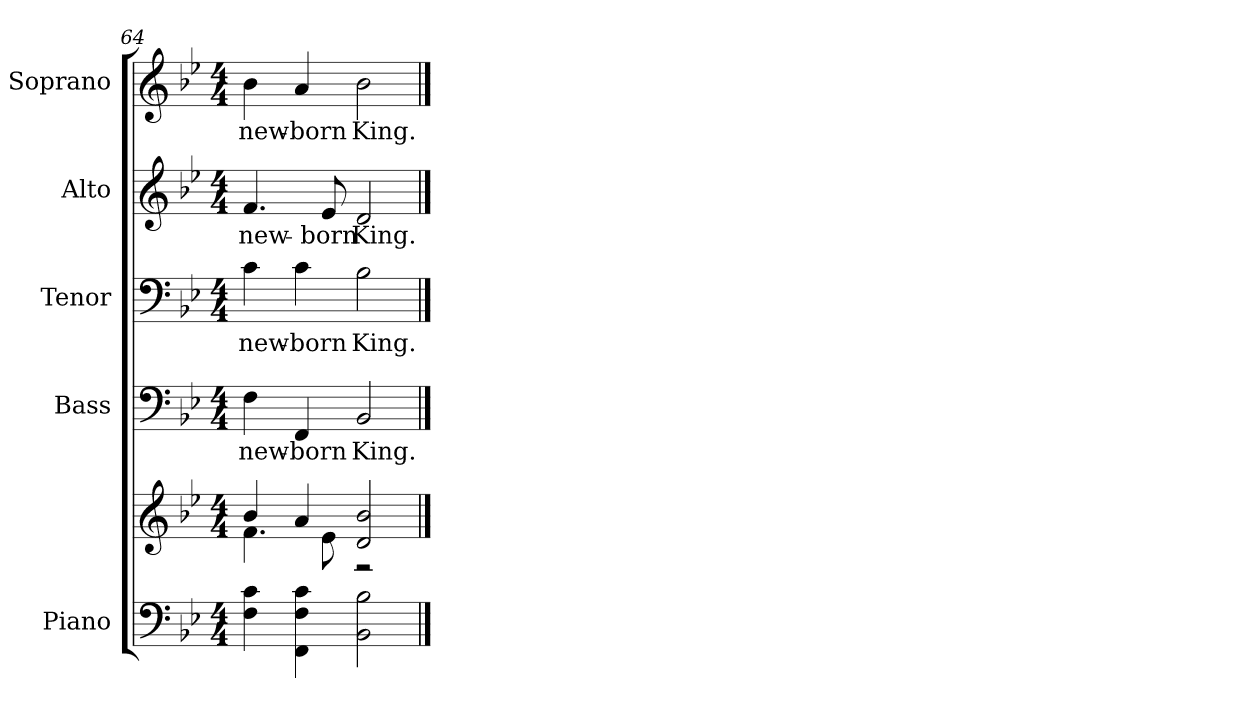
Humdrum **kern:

**kern	**kern	**kern	**text	**kern	**text	**kern	**text	**kern	**text
*part5	*part5	*part4	*part4	*part3	*part3	*part2	*part2	*part1	*part1
*staff6	*staff5	*staff4	*staff4	*staff3	*staff3	*staff2	*staff2	*staff1	*staff1
*I"Piano	*	*I"Bass	*	*I"Tenor	*	*I"Alto	*	*I"Soprano	*
*I'Pno.	*	*I'B.	*	*I'T.	*	*I'A.	*	*I'S.	*
*clefF4	*clefG2	*clefF4	*	*clefF4	*	*clefG2	*	*clefG2	*
*k[b-e-]	*k[b-e-]	*k[b-e-]	*	*k[b-e-]	*	*k[b-e-]	*	*k[b-e-]	*
*B-:	*B-:	*B-:	*	*B-:	*	*B-:	*	*B-:	*
*M4/4	*M4/4	*M4/4	*	*M4/4	*	*M4/4	*	*M4/4	*
=64	=64	=64	=64	=64	=64	=64	=64	=64	=64
*	*^	*	*	*	*	*	*	*	*
!	!	!	!	!LO:LY:b:color=#000000	!	!	!	!	!	!
!	!	!	!	!	!	!LO:LY:b:color=#000000	!	!	!	!
!	!	!	!	!	!	!	!	!LO:LY:b:color=#000000	!	!
!	!	!	!	!	!	!	!	!	!	!LO:LY:b:color=#000000
4Fi\ 4ci	4b-i/	4.fi\	4Fi\	new-	4ci\	new-	4.fi/	new-	4b-i\	new-
!	!	!	!	!LO:LY:b:color=#000000	!	!	!	!	!	!
!	!	!	!	!	!	!LO:LY:b:color=#000000	!	!	!	!
!	!	!	!	!	!	!	!	!	!	!LO:LY:b:color=#000000
4FFi\ 4Fi 4ci	4ai/	.	4FFi/	-born	4ci\	-born	.	.	4ai/	-born
!	!	!	!	!	!	!	!	!LO:LY:b:color=#000000	!	!
.	.	8e-i\	.	.	.	.	8e-i/	-born	.	.
!	!	!	!	!LO:LY:b:color=#000000	!	!	!	!	!	!
!	!	!	!	!	!	!LO:LY:b:color=#000000	!	!	!	!
!	!	!	!	!	!	!	!	!LO:LY:b:color=#000000	!	!
!	!	!	!	!	!	!	!	!	!	!LO:LY:b:color=#000000
2BB-i\ 2B-i	2di/ 2b-i	2r	2BB-i/	King.	2B-i\	King.	2di/	King.	2b-i\	King.
*	*v	*v	*	*	*	*	*	*	*	*
==	==	==	==	==	==	==	==	==	==
*-	*-	*-	*-	*-	*-	*-	*-	*-	*-
